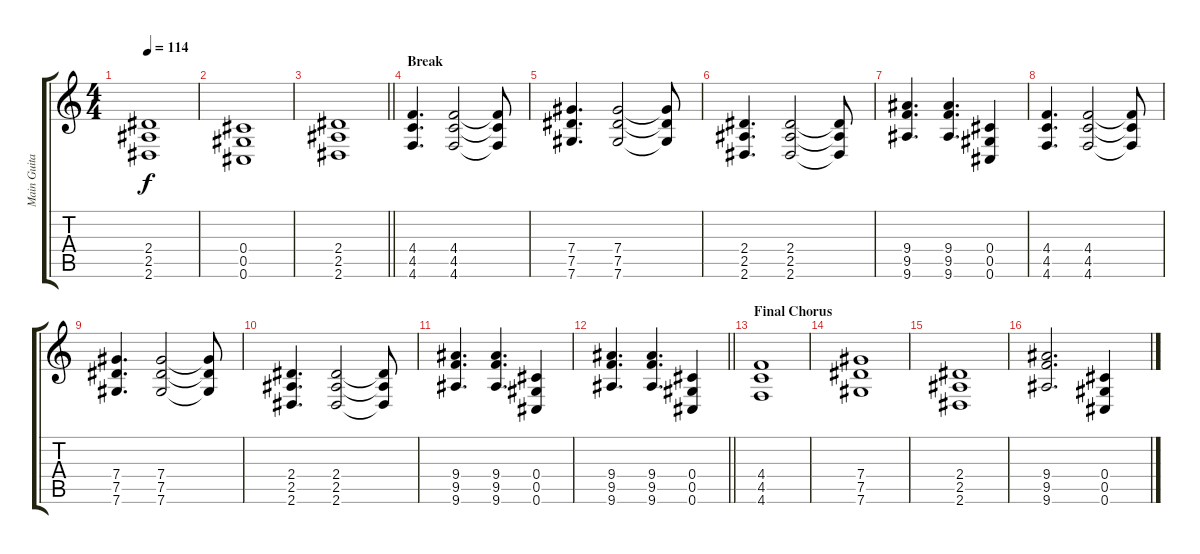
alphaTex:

\track ("Main Guitar" "Main Guita") {instrument distortionguitar}
\staff {score tabs}
\tuning (Eb4 Bb3 Gb3 Db3 Ab2 Db2) {hide}
\ts (4 4)
\tempo 114
\clef g2
\ks c
(2.4 2.5 2.6).1{dy f} |
(0.4 0.5 0.6).1 |
\barLineRight lightlight
(2.4 2.5 2.6).1 |
\section ("" "Break")
(4.4 4.5 4.6).4{d volume 9 instrument electricguitarclean} (4.4 4.5 4.6).2 (4.4{t} 4.5{t} 4.6{t}).8 |
(7.4 7.5 7.6).4{d} (7.4 7.5 7.6).2 (7.4{t} 7.5{t} 7.6{t}).8 |
(2.4 2.5 2.6).4{d} (2.4 2.5 2.6).2 (2.4{t} 2.5{t} 2.6{t}).8 |
(9.4 9.5 9.6).4{d} (9.4 9.5 9.6).4{d} (0.4 0.5 0.6).4 |
(4.4 4.5 4.6).4{d volume 9 instrument electricguitarclean} (4.4 4.5 4.6).2 (4.4{t} 4.5{t} 4.6{t}).8 |
(7.4 7.5 7.6).4{d} (7.4 7.5 7.6).2 (7.4{t} 7.5{t} 7.6{t}).8 |
(2.4 2.5 2.6).4{d} (2.4 2.5 2.6).2 (2.4{t} 2.5{t} 2.6{t}).8 |
(9.4 9.5 9.6).4{d} (9.4 9.5 9.6).4{d} (0.4 0.5 0.6).4 |
\barLineRight lightlight
(9.4 9.5 9.6).4{d} (9.4 9.5 9.6).4{d} (0.4 0.5 0.6).4 |
\section ("" "Final Chorus")
(4.4 4.5 4.6).1{volume 10 instrument distortionguitar} |
(7.4 7.5 7.6).1 |
(2.4 2.5 2.6).1 |
(9.4 9.5 9.6).2{d} (0.4 0.5 0.6).4
